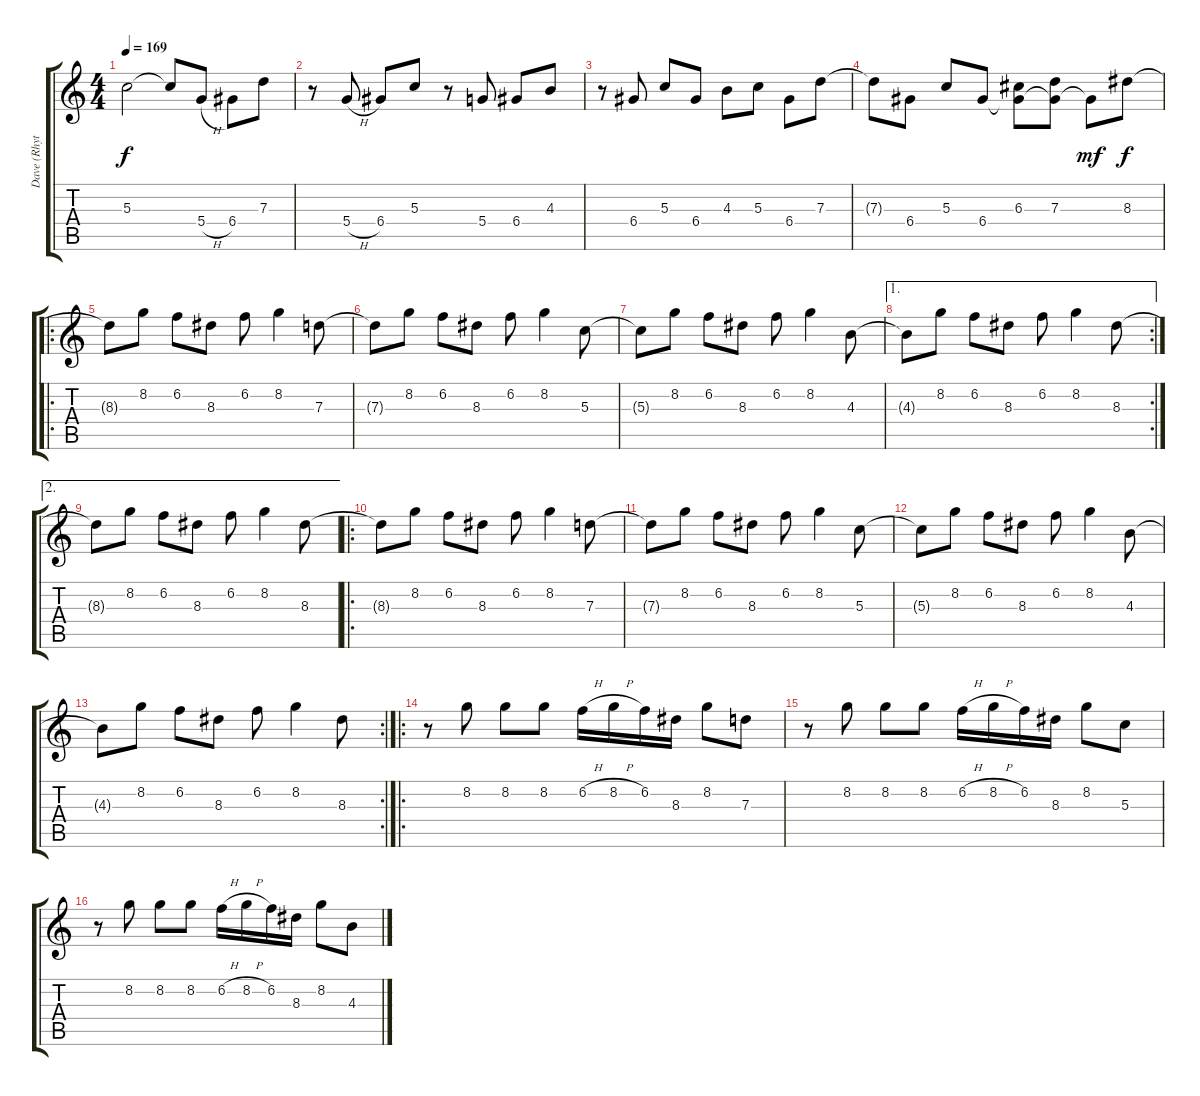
\track ("Dave (Rhythm)" "Dave (Rhyt") {instrument distortionguitar}
\staff {score tabs}
\tuning (E4 B3 G3 D3 A2 E2) {hide}
\ts (4 4)
\tempo 169
\clef g2
\ks c
5.3.2{dy f} 5.3{t}.8 5.4{h}.8 6.4.8 7.3.8 |
r.8 5.4{h}.8 6.4.8 5.3.8 r.8 5.4.8 6.4.8 4.3.8 |
r.8 6.4.8 5.3.8 6.4.8 4.3.8 5.3.8 6.4.8 7.3.8 |
7.3{t}.8 6.4.8 5.3.8 6.4.8 (6.3 6.4{t}).8 (7.3 6.4{t}).8 6.4{t}.8{dy mf} 8.3.8{dy f} |
\ro
8.3{t}.8 8.2.8 6.2.8 8.3.8 6.2.8 8.2.4 7.3.8 |
7.3{t}.8 8.2.8 6.2.8 8.3.8 6.2.8 8.2.4 5.3.8 |
5.3{t}.8 8.2.8 6.2.8 8.3.8 6.2.8 8.2.4 4.3.8 |
\ae 1
\rc 2
4.3{t}.8 8.2.8 6.2.8 8.3.8 6.2.8 8.2.4 8.3.8 |
\ae 2
8.3{t}.8 8.2.8 6.2.8 8.3.8 6.2.8 8.2.4 8.3.8 |
\ro
8.3{t}.8 8.2.8 6.2.8 8.3.8 6.2.8 8.2.4 7.3.8 |
7.3{t}.8 8.2.8 6.2.8 8.3.8 6.2.8 8.2.4 5.3.8 |
5.3{t}.8 8.2.8 6.2.8 8.3.8 6.2.8 8.2.4 4.3.8 |
\rc 2
4.3{t}.8 8.2.8 6.2.8 8.3.8 6.2.8 8.2.4 8.3.8 |
\ro
r.8 8.2.8 8.2.8 8.2.8 6.2{h}.16 8.2{h}.16 6.2.16 8.3.16 8.2.8 7.3.8 |
r.8 8.2.8 8.2.8 8.2.8 6.2{h}.16 8.2{h}.16 6.2.16 8.3.16 8.2.8 5.3.8 |
r.8 8.2.8 8.2.8 8.2.8 6.2{h}.16 8.2{h}.16 6.2.16 8.3.16 8.2.8 4.3.8
